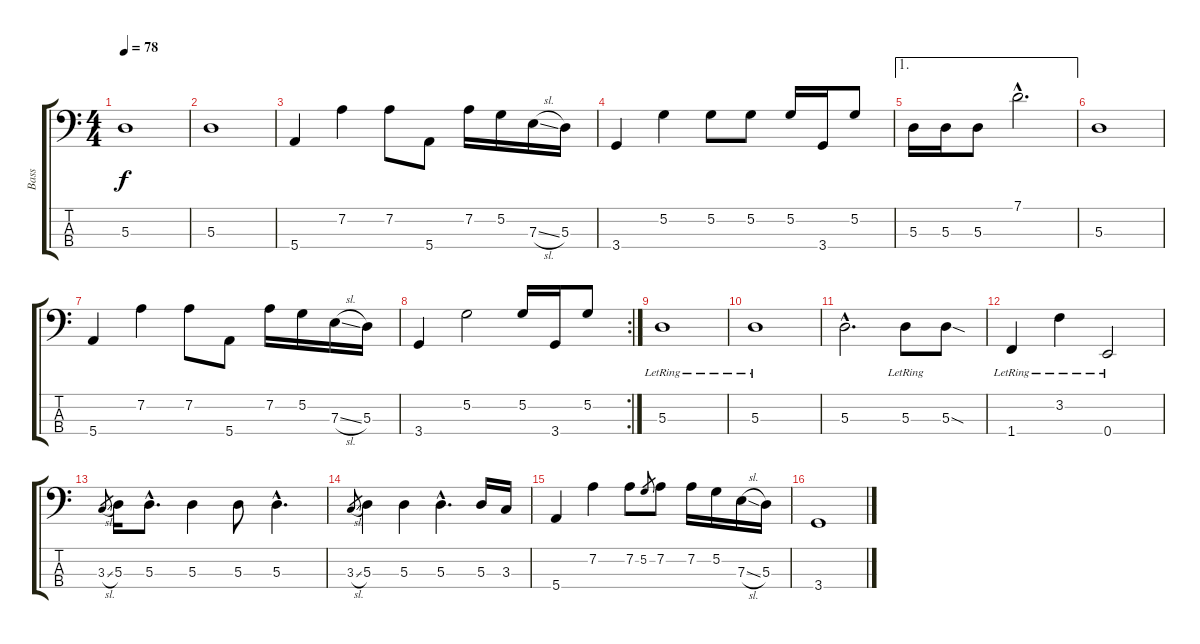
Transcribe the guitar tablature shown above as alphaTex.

\track ("Bass" "Bass") {instrument electricbasspick}
\staff {score tabs}
\tuning (G2 D2 A1 E1) {hide}
\ts (4 4)
\tempo 78
\clef f4
\ks c
5.3.1{dy f} |
5.3.1 |
5.4.4 7.2.4 7.2.8 5.4.8 7.2.16 5.2.16 7.3{sl}.16 5.3.16 |
3.4.4 5.2.4 5.2.8 5.2.8 5.2.16 3.4.16 5.2.8 |
\ae 1
5.3.16 5.3.16 5.3.8 7.1{hac}.2{d} |
5.3.1 |
5.4.4 7.2.4 7.2.8 5.4.8 7.2.16 5.2.16 7.3{sl}.16 5.3.16 |
\rc 2
3.4.4 5.2.2 5.2.16 3.4.16 5.2.8 |
5.3{lr}.1 |
5.3{lr}.1 |
5.3{hac}.2{d} 5.3{lr}.8 5.3{sod}.8 |
1.4{lr}.4 3.2{lr}.4 0.4{lr}.2 |
3.3{sl}.8{gr} 5.3.16 5.3{hac}.8{d} 5.3.4 5.3.8 5.3{hac}.4{d} |
3.3{sl}.8{gr} 5.3.4 5.3.4 5.3{hac}.4{d} 5.3.16 3.3.16 |
5.4.4 7.2.4 7.2.8 5.2.8{gr} 7.2.8 7.2.16 5.2.16 7.3{sl}.16 5.3.16 |
3.4.1
